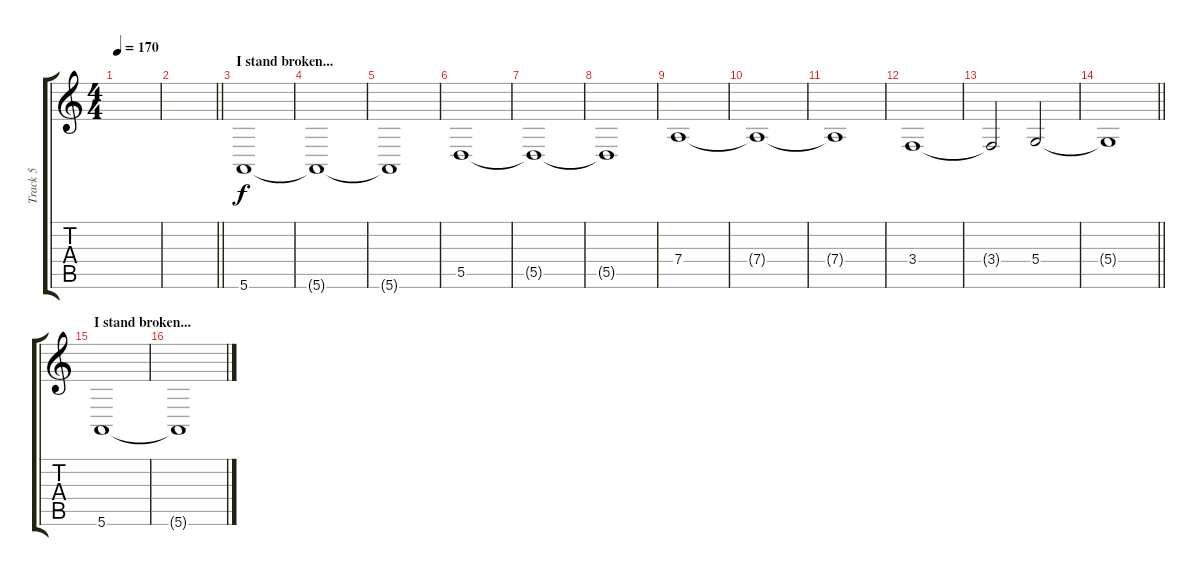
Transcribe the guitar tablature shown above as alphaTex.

\track ("Track 5" "Track 5") {instrument cello}
\staff {score tabs}
\tuning (E4 B3 G3 D3 A2 E2) {hide}
\ts (4 4)
\tempo 170
\clef g2
\ks c
|
\barLineRight lightlight
|
\section ("" "I stand broken...")
5.6.1 |
5.6{t}.1 |
5.6{t}.1 |
5.5.1 |
5.5{t}.1 |
5.5{t}.1 |
7.4.1 |
7.4{t}.1 |
7.4{t}.1 |
3.4.1 |
3.4{t}.2 5.4.2 |
\barLineRight lightlight
5.4{t}.1 |
\section ("" "I stand broken...")
5.6.1 |
5.6{t}.1
